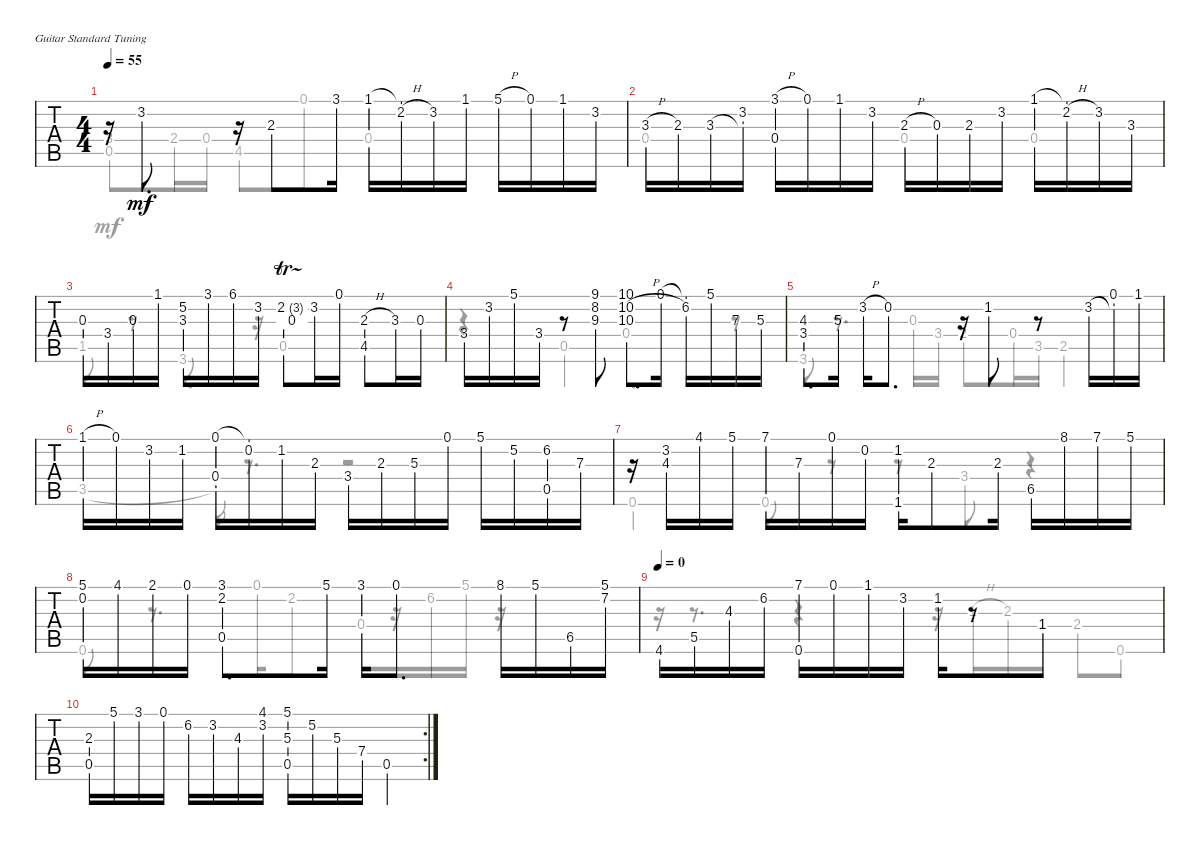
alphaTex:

\bracketExtendMode groupsimilarinstruments
\singleTrackTrackNamePolicy hidden
\multiTrackTrackNamePolicy hidden
\firstSystemTrackNameOrientation horizontal
\otherSystemsTrackNameOrientation horizontal
\track ("Untitled" "N-Gt") {instrument acousticgrandpiano}
\staff {tabs}
\tuning (E4 B3 G3 D3 A2 E2)
\displaytranspose 12
\voice
\ts (4 4)
\tempo 55
\clef g2
\scale
0.5
\ks aminor
r.16{dy mf} 3.2.8{d} r.16 2.3.8 3.1.16 1.1.16 (1.1{t} 2.2{h}).16 3.2.16 1.1.16 5.1{h}.16 0.1.16 1.1.16 3.2.16 |
\scale
0.5 3.3{h}.16 2.3.16 3.3.16 (3.2 3.3{t}).16 (3.1{h} 0.4).16 0.1.16 1.1.16 3.2.16 2.3{h}.16 0.3.16 2.3.16 3.2.16 1.1.16 (1.1{t} 2.2{h}).16 3.2.16 3.3.16 |
\scale
0.5 0.3.16 3.4.16 0.3.16 1.1.16 (5.2 3.3).16 3.1.16 6.1.16 3.2.16 (0.3 2.2{tr (3 16)}).8 3.2.16 0.1.16 (2.3{h} 4.5).8 3.3.16 0.3.16 |
\scale
0.5 3.4.16 3.2.16 5.1.16 3.4.16 r.8 (8.2 9.1 9.3).8 (10.2{h} 10.1 10.3).8{d} 0.1.16 (6.2 0.1{t}).16 5.1.16 7.3.16 5.3.16 |
\scale
0.5 (4.3 3.4).8{d} 5.3.16 3.2{h}.16 0.2.8{d} r.16 1.2.8 r.8 3.2.16 (0.1 3.2{t}).16 1.1.16 |
\scale
0.5 1.1{h}.16 0.1.16 3.2.16 1.2.16 (0.1 0.4).16 (0.1{t} 0.2).16 1.2.16 2.3.16 3.4.16 2.3.16 5.3.16 0.1.16 5.1.16 5.2.16 (6.2 0.5).16 7.3.16 |
\scale
0.5 r.16 (4.3 3.2).16 4.1.16 5.1.16 7.1.16 7.3.16 0.1.16 0.2.16 (1.2 1.6).16 2.3.8 2.3.16 6.5.16 8.1.16 7.1.16 5.1.16 |
\scale
0.5 (5.1 0.2).16 4.1.16 2.1.16 0.1.16 (3.1 2.2 0.5).8{d} 5.1.16 3.1.16 0.1.8{d} 8.1.16 5.1.16 6.5.16 (7.2 5.1).16 |
\tempo 0
\scale
0.535714 4.6.16 5.5.16 4.3.16 6.2.16 (7.1 0.6).16 0.1.16 1.1.16 3.2.16 1.2.16 r.8 1.4.8 |
\rc 2
\scale
0.464286 (2.3 0.5).16 5.1.16 3.1.16 0.1.16 6.2.16 3.2.16 4.3.16 (3.2 4.1).16 (5.1 5.3 0.5).16 5.2.16 5.3.16 7.4.16 0.5.4
\voice
\clef g2
\ottava regular
\simile none
\scale
0.5
\ks aminor
(3.4 0.5).8{dy mf} 2.4.16 0.4.16 4.5.8 0.1.8 0.4.2 |
\scale
0.5 0.4.2 0.4.4 0.4.4 |
\scale
0.5 1.5.8 r.8 3.6.8{d} r.16 0.5.2 |
\scale
0.5 r.4 0.5.4 0.4.4{d} r.8 |
\scale
0.5 3.6.8{d} r.8{d} 0.3.16 3.4.16 2.4.8 0.4.16 3.5.16 2.5.4 |
\scale
0.5 3.5.4 3.5{t}.16 r.8{d} r.2 |
\scale
0.5 0.6.4 0.6.8 r.8 r.8 3.4.8 r.4 |
\scale
0.5 0.6.8 r.8{d} 0.1.16 2.2.8 0.4.16 r.16 6.2.16 5.1.16 r.16 |
\scale
0.535714 r.16 r.8{d} r.4 r.16 1.3{h}.16 2.3.16 1.4.16 2.4.8 0.6.8 |
\scale
0.464286
